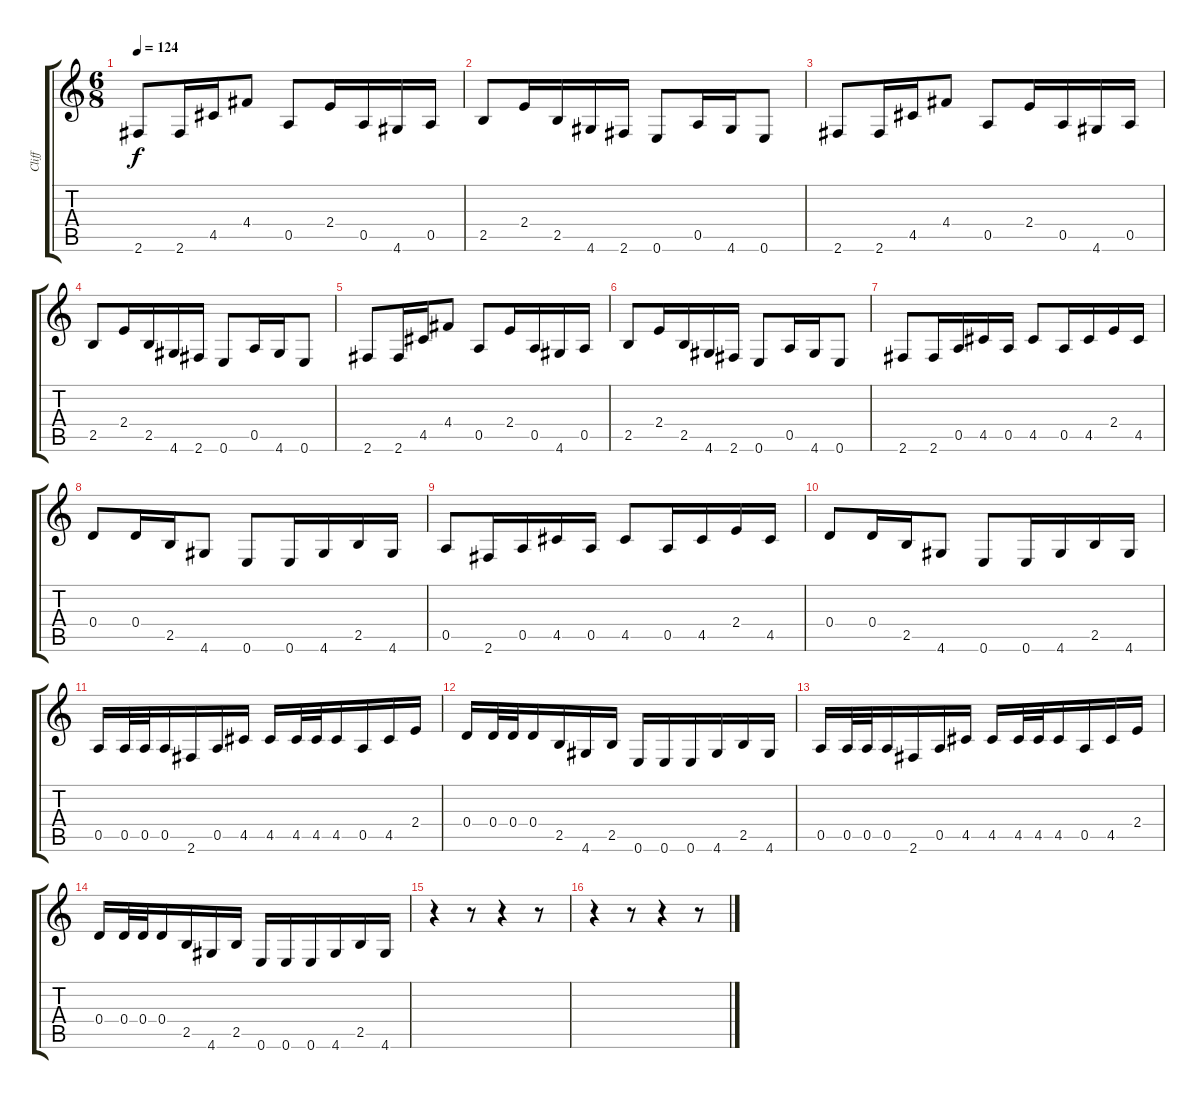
\track ("Cliff" "Cliff") {instrument electricbassfinger}
\staff {score tabs}
\tuning (E4 B3 G3 D3 A2 E2) {hide}
\ts (6 8)
\tempo 124
\clef g2
\ks c
2.6.8{dy f} 2.6.16 4.5.16 4.4.8 0.5.8 2.4.16 0.5.16 4.6.16 0.5.16 |
2.5.8 2.4.16 2.5.16 4.6.16 2.6.16 0.6.8 0.5.16 4.6.16 0.6.8 |
2.6.8 2.6.16 4.5.16 4.4.8 0.5.8 2.4.16 0.5.16 4.6.16 0.5.16 |
2.5.8 2.4.16 2.5.16 4.6.16 2.6.16 0.6.8 0.5.16 4.6.16 0.6.8 |
2.6.8 2.6.16 4.5.16 4.4.8 0.5.8 2.4.16 0.5.16 4.6.16 0.5.16 |
2.5.8 2.4.16 2.5.16 4.6.16 2.6.16 0.6.8 0.5.16 4.6.16 0.6.8 |
2.6.8 2.6.16 0.5.16 4.5.16 0.5.16 4.5.8 0.5.16 4.5.16 2.4.16 4.5.16 |
0.4.8 0.4.16 2.5.16 4.6.8 0.6.8 0.6.16 4.6.16 2.5.16 4.6.16 |
0.5.8 2.6.16 0.5.16 4.5.16 0.5.16 4.5.8 0.5.16 4.5.16 2.4.16 4.5.16 |
0.4.8 0.4.16 2.5.16 4.6.8 0.6.8 0.6.16 4.6.16 2.5.16 4.6.16 |
0.5.16 0.5.32 0.5.32 0.5.16 2.6.16 0.5.16 4.5.16 4.5.16 4.5.32 4.5.32 4.5.16 0.5.16 4.5.16 2.4.16 |
0.4.16 0.4.32 0.4.32 0.4.16 2.5.16 4.6.16 2.5.16 0.6.16 0.6.16 0.6.16 4.6.16 2.5.16 4.6.16 |
0.5.16 0.5.32 0.5.32 0.5.16 2.6.16 0.5.16 4.5.16 4.5.16 4.5.32 4.5.32 4.5.16 0.5.16 4.5.16 2.4.16 |
0.4.16 0.4.32 0.4.32 0.4.16 2.5.16 4.6.16 2.5.16 0.6.16 0.6.16 0.6.16 4.6.16 2.5.16 4.6.16 |
r.4 r.8 r.4 r.8 |
r.4 r.8 r.4 r.8
